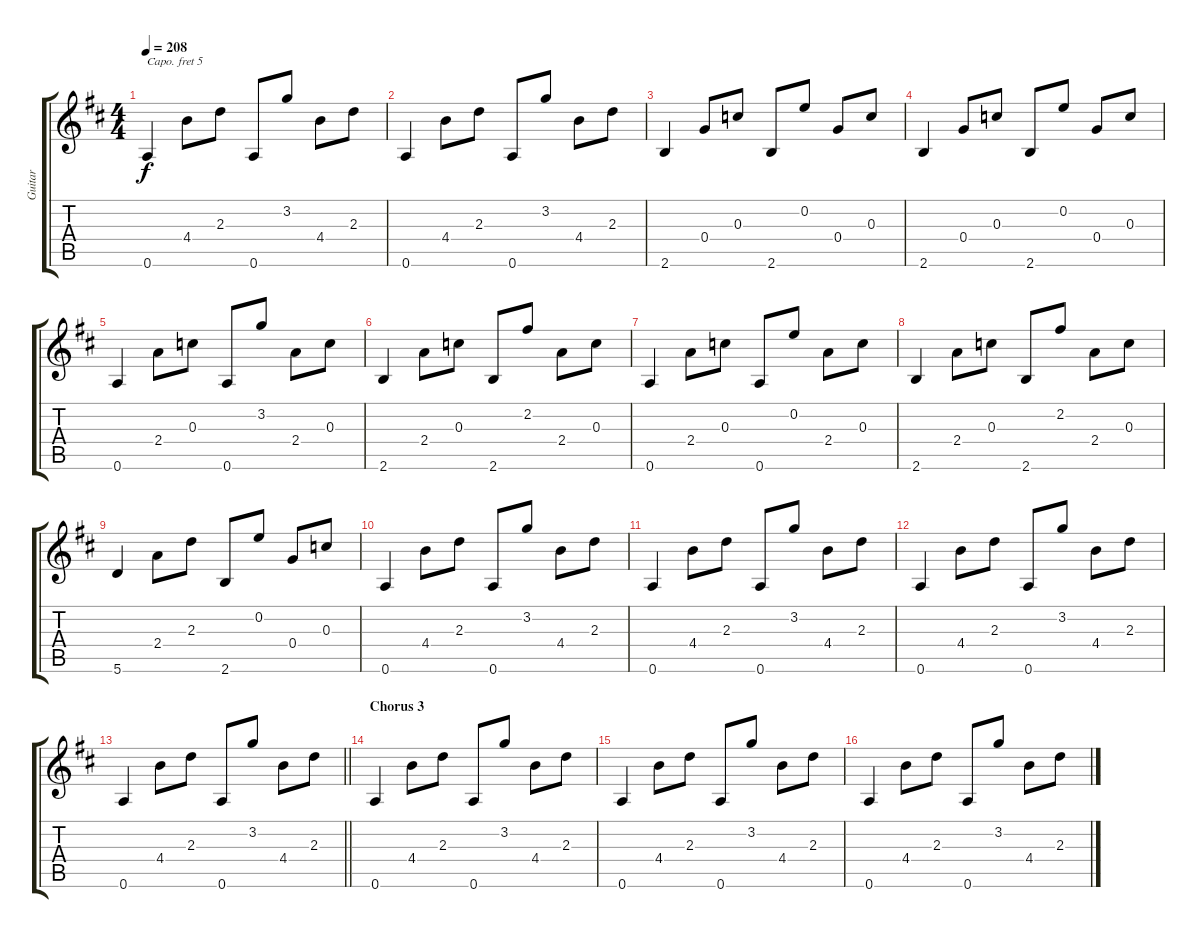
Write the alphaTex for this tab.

\track ("Guitar" "Guitar") {instrument acousticguitarnylon}
\staff {score tabs}
\capo 5
\tuning (E4 B3 G3 D3 A2 E2) {hide}
\ts (4 4)
\tempo 208
\clef g2
\ks d
0.6.4{dy f} 4.4.8 2.3.8 0.6.8 3.2.8 4.4.8 2.3.8 |
0.6.4 4.4.8 2.3.8 0.6.8 3.2.8 4.4.8 2.3.8 |
2.6.4 0.4.8 0.3.8 2.6.8 0.2.8 0.4.8 0.3.8 |
2.6.4 0.4.8 0.3.8 2.6.8 0.2.8 0.4.8 0.3.8 |
0.6.4 2.4.8 0.3.8 0.6.8 3.2.8 2.4.8 0.3.8 |
2.6.4 2.4.8 0.3.8 2.6.8 2.2.8 2.4.8 0.3.8 |
0.6.4 2.4.8 0.3.8 0.6.8 0.2.8 2.4.8 0.3.8 |
2.6.4 2.4.8 0.3.8 2.6.8 2.2.8 2.4.8 0.3.8 |
5.6.4 2.4.8 2.3.8 2.6.8 0.2.8 0.4.8 0.3.8 |
0.6.4 4.4.8 2.3.8 0.6.8 3.2.8 4.4.8 2.3.8 |
0.6.4 4.4.8 2.3.8 0.6.8 3.2.8 4.4.8 2.3.8 |
0.6.4 4.4.8 2.3.8 0.6.8 3.2.8 4.4.8 2.3.8 |
\barLineRight lightlight
0.6.4 4.4.8 2.3.8 0.6.8 3.2.8 4.4.8 2.3.8 |
\section ("" "Chorus 3")
0.6.4 4.4.8 2.3.8 0.6.8 3.2.8 4.4.8 2.3.8 |
0.6.4 4.4.8 2.3.8 0.6.8 3.2.8 4.4.8 2.3.8 |
0.6.4 4.4.8 2.3.8 0.6.8 3.2.8 4.4.8 2.3.8
